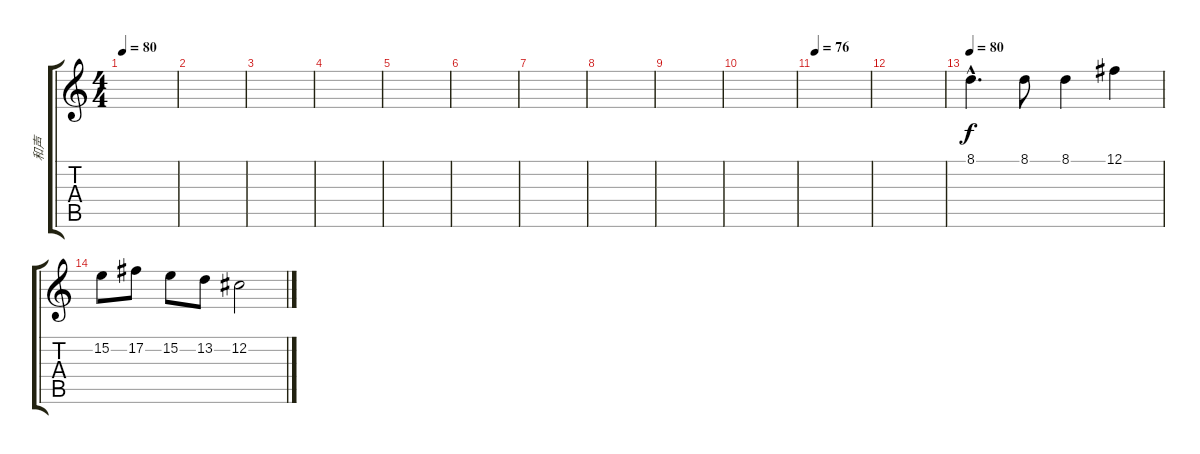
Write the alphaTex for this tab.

\track ("和声" "和声") {instrument panflute}
\staff {score tabs}
\tuning (Gb4 Db4 A3 E3 B2 Gb2) {hide}
\ts (4 4)
\tempo 80
\clef g2
\ks c
|
|
|
|
|
|
|
|
|
|
\tempo 76
|
|
\tempo 80
8.1{hac}.4{d} 8.1.8 8.1.4 12.1.4 |
15.2.8 17.2.8 15.2.8 13.2.8 12.2.2
